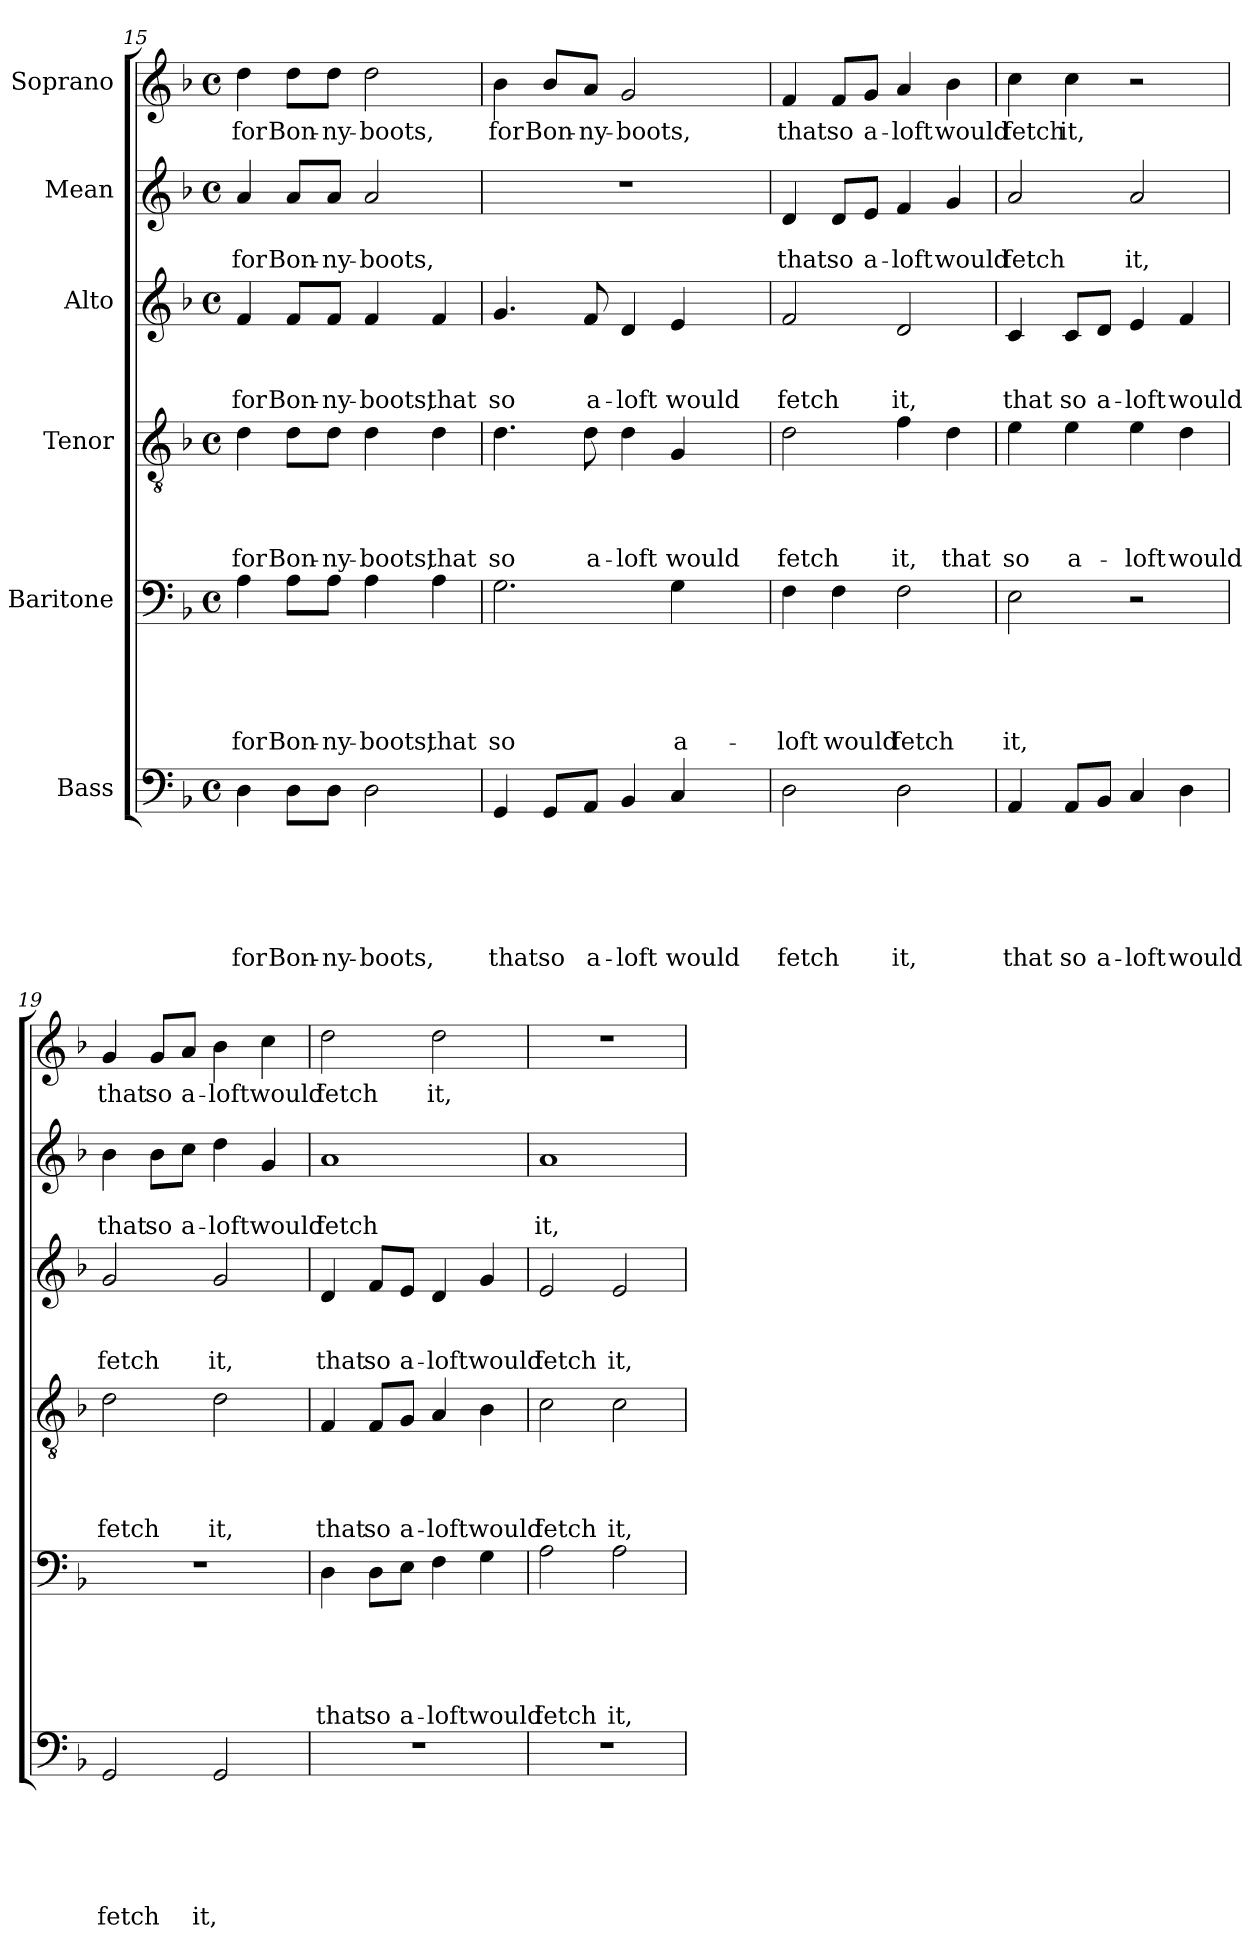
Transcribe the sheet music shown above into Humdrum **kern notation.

**kern	**text	**text	**text	**text	**text	**text	**kern	**text	**text	**text	**text	**text	**kern	**text	**text	**text	**text	**kern	**text	**text	**text	**kern	**text	**text	**kern	**text
*part6	*part6	*part6	*part6	*part6	*part6	*part6	*part5	*part5	*part5	*part5	*part5	*part5	*part4	*part4	*part4	*part4	*part4	*part3	*part3	*part3	*part3	*part2	*part2	*part2	*part1	*part1
*staff6	*staff6	*staff6	*staff6	*staff6	*staff6	*staff6	*staff5	*staff5	*staff5	*staff5	*staff5	*staff5	*staff4	*staff4	*staff4	*staff4	*staff4	*staff3	*staff3	*staff3	*staff3	*staff2	*staff2	*staff2	*staff1	*staff1
*I"Bass	*	*	*	*	*	*	*I"Baritone	*	*	*	*	*	*I"Tenor	*	*	*	*	*I"Alto	*	*	*	*I"Mean	*	*	*I"Soprano	*
*clefF4	*	*	*	*	*	*	*clefF4	*	*	*	*	*	*clefGv2	*	*	*	*	*clefG2	*	*	*	*clefG2	*	*	*clefG2	*
*k[b-]	*	*	*	*	*	*	*k[b-]	*	*	*	*	*	*k[b-]	*	*	*	*	*k[b-]	*	*	*	*k[b-]	*	*	*k[b-]	*
*F:	*	*	*	*	*	*	*F:	*	*	*	*	*	*F:	*	*	*	*	*F:	*	*	*	*F:	*	*	*F:	*
*M4/4	*	*	*	*	*	*	*M4/4	*	*	*	*	*	*M4/4	*	*	*	*	*M4/4	*	*	*	*M4/4	*	*	*M4/4	*
*met(c)	*	*	*	*	*	*	*met(c)	*	*	*	*	*	*met(c)	*	*	*	*	*met(c)	*	*	*	*met(c)	*	*	*met(c)	*
=15	=15	=15	=15	=15	=15	=15	=15	=15	=15	=15	=15	=15	=15	=15	=15	=15	=15	=15	=15	=15	=15	=15	=15	=15	=15	=15
!	!	!	!	!	!	!LO:LY:b	!	!	!	!	!	!LO:LY:b	!	!	!	!	!LO:LY:b	!	!	!	!LO:LY:b	!	!	!LO:LY:b	!	!LO:LY:b
4D\	.	.	.	.	.	for	4A\	.	.	.	.	for	4d\	.	.	.	for	4f/	.	.	for	4a/	.	for	4dd\	for
!	!	!	!	!	!	!LO:LY:b	!	!	!	!	!	!LO:LY:b	!	!	!	!	!LO:LY:b	!	!	!	!LO:LY:b	!	!	!LO:LY:b	!	!LO:LY:b
8D\L	.	.	.	.	.	Bon-	8A\L	.	.	.	.	Bon-	8d\L	.	.	.	Bon-	8f/L	.	.	Bon-	8a/L	.	Bon-	8dd\L	Bon-
!	!	!	!	!	!	!LO:LY:b:rj	!	!	!	!	!	!LO:LY:b:rj	!	!	!	!	!LO:LY:b:rj	!	!	!	!LO:LY:b:rj	!	!	!LO:LY:b:rj	!	!LO:LY:b:rj
8D\J	.	.	.	.	.	-ny-	8A\J	.	.	.	.	-ny-	8d\J	.	.	.	-ny-	8f/J	.	.	-ny-	8a/J	.	-ny-	8dd\J	-ny-
!	!	!	!	!	!	!LO:LY:b	!	!	!	!	!	!LO:LY:b	!	!	!	!	!LO:LY:b	!	!	!	!LO:LY:b	!	!	!LO:LY:b	!	!LO:LY:b
2D\	.	.	.	.	.	-boots,	4A\	.	.	.	.	-boots,	4d\	.	.	.	-boots,	4f/	.	.	-boots,	2a/	.	-boots,	2dd\	-boots,
!	!	!	!	!	!	!	!	!	!	!	!	!LO:LY:b	!	!	!	!	!LO:LY:b	!	!	!	!LO:LY:b	!	!	!	!	!
.	.	.	.	.	.	.	4A\	.	.	.	.	that	4d\	.	.	.	that	4f/	.	.	that	.	.	.	.	.
=16	=16	=16	=16	=16	=16	=16	=16	=16	=16	=16	=16	=16	=16	=16	=16	=16	=16	=16	=16	=16	=16	=16	=16	=16	=16	=16
!	!	!	!	!	!	!LO:LY:b	!	!	!	!	!	!LO:LY:b	!	!	!	!	!LO:LY:b	!	!	!	!LO:LY:b	!	!	!	!	!LO:LY:b
4GG/	.	.	.	.	.	that	2.G\	.	.	.	.	so	4.d\	.	.	.	so	4.g/	.	.	so	1r	.	.	4b-\	for
!	!	!	!	!	!	!LO:LY:b	!	!	!	!	!	!	!	!	!	!	!	!	!	!	!	!	!	!	!	!LO:LY:b
8GG/L	.	.	.	.	.	so	.	.	.	.	.	.	.	.	.	.	.	.	.	.	.	.	.	.	8b-/L	Bon-
!	!	!	!	!	!	!LO:LY:b	!	!	!	!	!	!	!	!	!	!	!LO:LY:b	!	!	!	!LO:LY:b	!	!	!	!	!LO:LY:b:rj
8AA/J	.	.	.	.	.	a-	.	.	.	.	.	.	8d\	.	.	.	a-	8f/	.	.	a-	.	.	.	8a/J	-ny-
!	!	!	!	!	!	!LO:LY:b	!	!	!	!	!	!	!	!	!	!	!LO:LY:b	!	!	!	!LO:LY:b	!	!	!	!	!LO:LY:b
4BB-/	.	.	.	.	.	-loft	.	.	.	.	.	.	4d\	.	.	.	-loft	4d/	.	.	-loft	.	.	.	2g/	-boots,
!	!	!	!	!	!	!LO:LY:b	!	!	!	!	!	!LO:LY:b	!	!	!	!	!LO:LY:b	!	!	!	!LO:LY:b	!	!	!	!	!
4C/	.	.	.	.	.	would	4G\	.	.	.	.	a-	4G/	.	.	.	would	4e/	.	.	would	.	.	.	.	.
=17	=17	=17	=17	=17	=17	=17	=17	=17	=17	=17	=17	=17	=17	=17	=17	=17	=17	=17	=17	=17	=17	=17	=17	=17	=17	=17
!	!	!	!	!	!	!LO:LY:b	!	!	!	!	!	!LO:LY:b	!	!	!	!	!LO:LY:b	!	!	!	!LO:LY:b	!	!	!LO:LY:b	!	!LO:LY:b
2D\	.	.	.	.	.	fetch	4F\	.	.	.	.	-loft	2d\	.	.	.	fetch	2f/	.	.	fetch	4d/	.	that	4f/	that
!	!	!	!	!	!	!	!	!	!	!	!	!LO:LY:b	!	!	!	!	!	!	!	!	!	!	!	!LO:LY:b	!	!LO:LY:b
.	.	.	.	.	.	.	4F\	.	.	.	.	would	.	.	.	.	.	.	.	.	.	8d/L	.	so	8f/L	so
!	!	!	!	!	!	!	!	!	!	!	!	!	!	!	!	!	!	!	!	!	!	!	!	!LO:LY:b	!	!LO:LY:b
.	.	.	.	.	.	.	.	.	.	.	.	.	.	.	.	.	.	.	.	.	.	8e/J	.	a-	8g/J	a-
!	!	!	!	!	!	!LO:LY:b	!	!	!	!	!	!LO:LY:b	!	!	!	!	!LO:LY:b	!	!	!	!LO:LY:b	!	!	!LO:LY:b	!	!LO:LY:b
2D\	.	.	.	.	.	it,	2F\	.	.	.	.	fetch	4f\	.	.	.	it,	2d/	.	.	it,	4f/	.	-loft	4a/	-loft
!	!	!	!	!	!	!	!	!	!	!	!	!	!	!	!	!	!LO:LY:b	!	!	!	!	!	!	!LO:LY:b	!	!LO:LY:b
.	.	.	.	.	.	.	.	.	.	.	.	.	4d\	.	.	.	that	.	.	.	.	4g/	.	would	4b-\	would
=18	=18	=18	=18	=18	=18	=18	=18	=18	=18	=18	=18	=18	=18	=18	=18	=18	=18	=18	=18	=18	=18	=18	=18	=18	=18	=18
!	!	!	!	!	!	!LO:LY:b	!	!	!	!	!	!LO:LY:b	!	!	!	!	!LO:LY:b	!	!	!	!LO:LY:b	!	!	!LO:LY:b	!	!LO:LY:b
4AA/	.	.	.	.	.	that	2E\	.	.	.	.	it,	4e\	.	.	.	so	4c/	.	.	that	2a/	.	fetch	4cc\	fetch
!	!	!	!	!	!	!LO:LY:b	!	!	!	!	!	!	!	!	!	!	!LO:LY:b	!	!	!	!LO:LY:b	!	!	!	!	!LO:LY:b
8AA/L	.	.	.	.	.	so	.	.	.	.	.	.	4e\	.	.	.	a-	8c/L	.	.	so	.	.	.	4cc\	it,
!	!	!	!	!	!	!LO:LY:b	!	!	!	!	!	!	!	!	!	!	!	!	!	!	!LO:LY:b	!	!	!	!	!
8BB-/J	.	.	.	.	.	a-	.	.	.	.	.	.	.	.	.	.	.	8d/J	.	.	a-	.	.	.	.	.
!	!	!	!	!	!	!LO:LY:b	!	!	!	!	!	!	!	!	!	!	!LO:LY:b	!	!	!	!LO:LY:b	!	!	!LO:LY:b	!	!
4C/	.	.	.	.	.	-loft	2r	.	.	.	.	.	4e\	.	.	.	-loft	4e/	.	.	-loft	2a/	.	it,	2r	.
!	!	!	!	!	!	!LO:LY:b	!	!	!	!	!	!	!	!	!	!	!LO:LY:b	!	!	!	!LO:LY:b	!	!	!	!	!
4D\	.	.	.	.	.	would	.	.	.	.	.	.	4d\	.	.	.	would	4f/	.	.	would	.	.	.	.	.
!!LO:PB:g=z
=19	=19	=19	=19	=19	=19	=19	=19	=19	=19	=19	=19	=19	=19	=19	=19	=19	=19	=19	=19	=19	=19	=19	=19	=19	=19	=19
!	!	!	!	!	!	!LO:LY:b	!	!	!	!	!	!	!	!	!	!	!LO:LY:b	!	!	!	!LO:LY:b	!	!	!LO:LY:b	!	!LO:LY:b
2GG/	.	.	.	.	.	fetch	1r	.	.	.	.	.	2d\	.	.	.	fetch	2g/	.	.	fetch	4b-\	.	that	4g/	that
!	!	!	!	!	!	!	!	!	!	!	!	!	!	!	!	!	!	!	!	!	!	!	!	!LO:LY:b	!	!LO:LY:b
.	.	.	.	.	.	.	.	.	.	.	.	.	.	.	.	.	.	.	.	.	.	8b-\L	.	so	8g/L	so
!	!	!	!	!	!	!	!	!	!	!	!	!	!	!	!	!	!	!	!	!	!	!	!	!LO:LY:b	!	!LO:LY:b
.	.	.	.	.	.	.	.	.	.	.	.	.	.	.	.	.	.	.	.	.	.	8cc\J	.	a-	8a/J	a-
!	!	!	!	!	!	!LO:LY:b	!	!	!	!	!	!	!	!	!	!	!LO:LY:b	!	!	!	!LO:LY:b	!	!	!LO:LY:b	!	!LO:LY:b
2GG/	.	.	.	.	.	it,	.	.	.	.	.	.	2d\	.	.	.	it,	2g/	.	.	it,	4dd\	.	-loft	4b-\	-loft
!	!	!	!	!	!	!	!	!	!	!	!	!	!	!	!	!	!	!	!	!	!	!	!	!LO:LY:b	!	!LO:LY:b
.	.	.	.	.	.	.	.	.	.	.	.	.	.	.	.	.	.	.	.	.	.	4g/	.	would	4cc\	would
=20	=20	=20	=20	=20	=20	=20	=20	=20	=20	=20	=20	=20	=20	=20	=20	=20	=20	=20	=20	=20	=20	=20	=20	=20	=20	=20
!	!	!	!	!	!	!	!	!	!	!	!	!LO:LY:b	!	!	!	!	!LO:LY:b	!	!	!	!LO:LY:b	!	!	!LO:LY:b	!	!LO:LY:b
1r	.	.	.	.	.	.	4D\	.	.	.	.	that	4F/	.	.	.	that	4d/	.	.	that	1a	.	fetch	2dd\	fetch
!	!	!	!	!	!	!	!	!	!	!	!	!LO:LY:b	!	!	!	!	!LO:LY:b	!	!	!	!LO:LY:b	!	!	!	!	!
.	.	.	.	.	.	.	8D\L	.	.	.	.	so	8F/L	.	.	.	so	8f/L	.	.	so	.	.	.	.	.
!	!	!	!	!	!	!	!	!	!	!	!	!LO:LY:b	!	!	!	!	!LO:LY:b	!	!	!	!LO:LY:b	!	!	!	!	!
.	.	.	.	.	.	.	8E\J	.	.	.	.	a-	8G/J	.	.	.	a-	8e/J	.	.	a-	.	.	.	.	.
!	!	!	!	!	!	!	!	!	!	!	!	!LO:LY:b	!	!	!	!	!LO:LY:b	!	!	!	!LO:LY:b	!	!	!	!	!LO:LY:b
.	.	.	.	.	.	.	4F\	.	.	.	.	-loft	4A/	.	.	.	-loft	4d/	.	.	-loft	.	.	.	2dd\	it,
!	!	!	!	!	!	!	!	!	!	!	!	!LO:LY:b	!	!	!	!	!LO:LY:b	!	!	!	!LO:LY:b	!	!	!	!	!
.	.	.	.	.	.	.	4G\	.	.	.	.	would	4B-\	.	.	.	would	4g/	.	.	would	.	.	.	.	.
=21	=21	=21	=21	=21	=21	=21	=21	=21	=21	=21	=21	=21	=21	=21	=21	=21	=21	=21	=21	=21	=21	=21	=21	=21	=21	=21
!	!	!	!	!	!	!	!	!	!	!	!	!LO:LY:b	!	!	!	!	!LO:LY:b	!	!	!	!LO:LY:b	!	!	!LO:LY:b	!	!
1r	.	.	.	.	.	.	2A\	.	.	.	.	fetch	2c\	.	.	.	fetch	2e/	.	.	fetch	1a	.	it,	1r	.
!	!	!	!	!	!	!	!	!	!	!	!	!LO:LY:b	!	!	!	!	!LO:LY:b	!	!	!	!LO:LY:b	!	!	!	!	!
.	.	.	.	.	.	.	2A\	.	.	.	.	it,	2c\	.	.	.	it,	2e/	.	.	it,	.	.	.	.	.
=	=	=	=	=	=	=	=	=	=	=	=	=	=	=	=	=	=	=	=	=	=	=	=	=	=	=
*-	*-	*-	*-	*-	*-	*-	*-	*-	*-	*-	*-	*-	*-	*-	*-	*-	*-	*-	*-	*-	*-	*-	*-	*-	*-	*-
